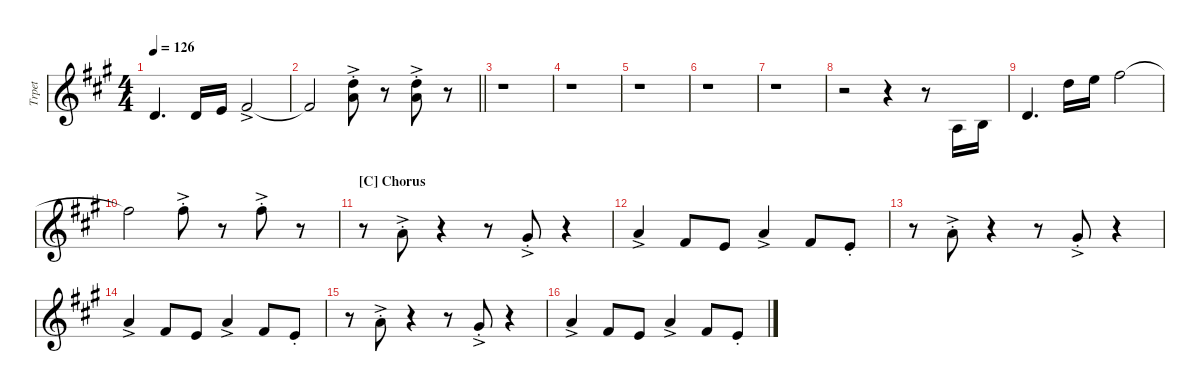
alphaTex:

\hideDynamics
\bracketExtendMode groupsimilarinstruments
\otherSystemsTrackNameOrientation horizontal
\track ("Trumpet" "Trpet") {defaultSystemsLayout 4 instrument trumpet}
\staff {score}
\tuning (E4 B3 G3 D3 A2 E2)
\ts (4 4)
\tempo 126
\clef g2
\ks a
3.2{acc forcenatural}.4{d dy mp beam Up} 3.2{acc forcenatural}.16{beam Up} 5.2{acc forcenatural}.16{beam Up} 7.2{ac acc #}.2{beam Up} |
\barLineRight lightlight
7.2{t acc #}.2{beam Up} (10.2{st acc forcenatural} 10.1{ac st acc forcenatural}).8{beam Down} r.8{beam Down} (10.2{st acc forcenatural} 10.1{ac st acc forcenatural}).8{beam Down} r.8{beam Down} |
r.1{beam Down} |
r.1{beam Down} |
r.1{beam Down} |
r.1{beam Down} |
r.1{beam Down} |
r.2{beam Down} r.4{beam Down} r.8{beam Down} 2.3{acc forcenatural}.16{beam Up} 4.3{acc forcenatural}.16{beam Up} |
3.2{acc forcenatural}.4{d beam Up} 10.1{acc forcenatural}.16{beam Down} 12.1{acc forcenatural}.16{beam Down} 14.1{acc #}.2{beam Down} |
14.1{t acc #}.2{beam Down} 14.1{ac st acc #}.8{beam Down} r.8{beam Down} 14.1{ac st acc #}.8{beam Down} r.8{beam Down} |
\section ("C" "Chorus")
r.8{beam Down} 5.1{ac st acc forcenatural}.8{dy mf beam Up} r.4{beam Up} r.8{beam Up} 4.1{ac st acc #}.8{beam Up} r.4{beam Up} |
5.1{ac acc forcenatural}.4{beam Up} 7.2{acc #}.8{beam Up} 5.2{acc forcenatural}.8{beam Up} 5.1{ac acc forcenatural}.4{beam Up} 2.1{acc #}.8{beam Up} 0.1{st acc forcenatural}.8{beam Up} |
r.8{beam Down} 5.1{ac st acc forcenatural}.8{beam Up} r.4{beam Up} r.8{beam Up} 4.1{ac st acc #}.8{beam Up} r.4{beam Up} |
5.1{ac acc forcenatural}.4{beam Up} 7.2{acc #}.8{beam Up} 5.2{acc forcenatural}.8{beam Up} 5.1{ac acc forcenatural}.4{beam Up} 2.1{acc #}.8{beam Up} 0.1{st acc forcenatural}.8{beam Up} |
r.8{beam Down} 5.1{ac st acc forcenatural}.8{beam Up} r.4{beam Up} r.8{beam Up} 4.1{ac st acc #}.8{beam Up} r.4{beam Up} |
5.1{ac acc forcenatural}.4{beam Up} 7.2{acc #}.8{beam Up} 5.2{acc forcenatural}.8{beam Up} 5.1{ac acc forcenatural}.4{beam Up} 2.1{acc #}.8{beam Up} 0.1{st acc forcenatural}.8{beam Up}
